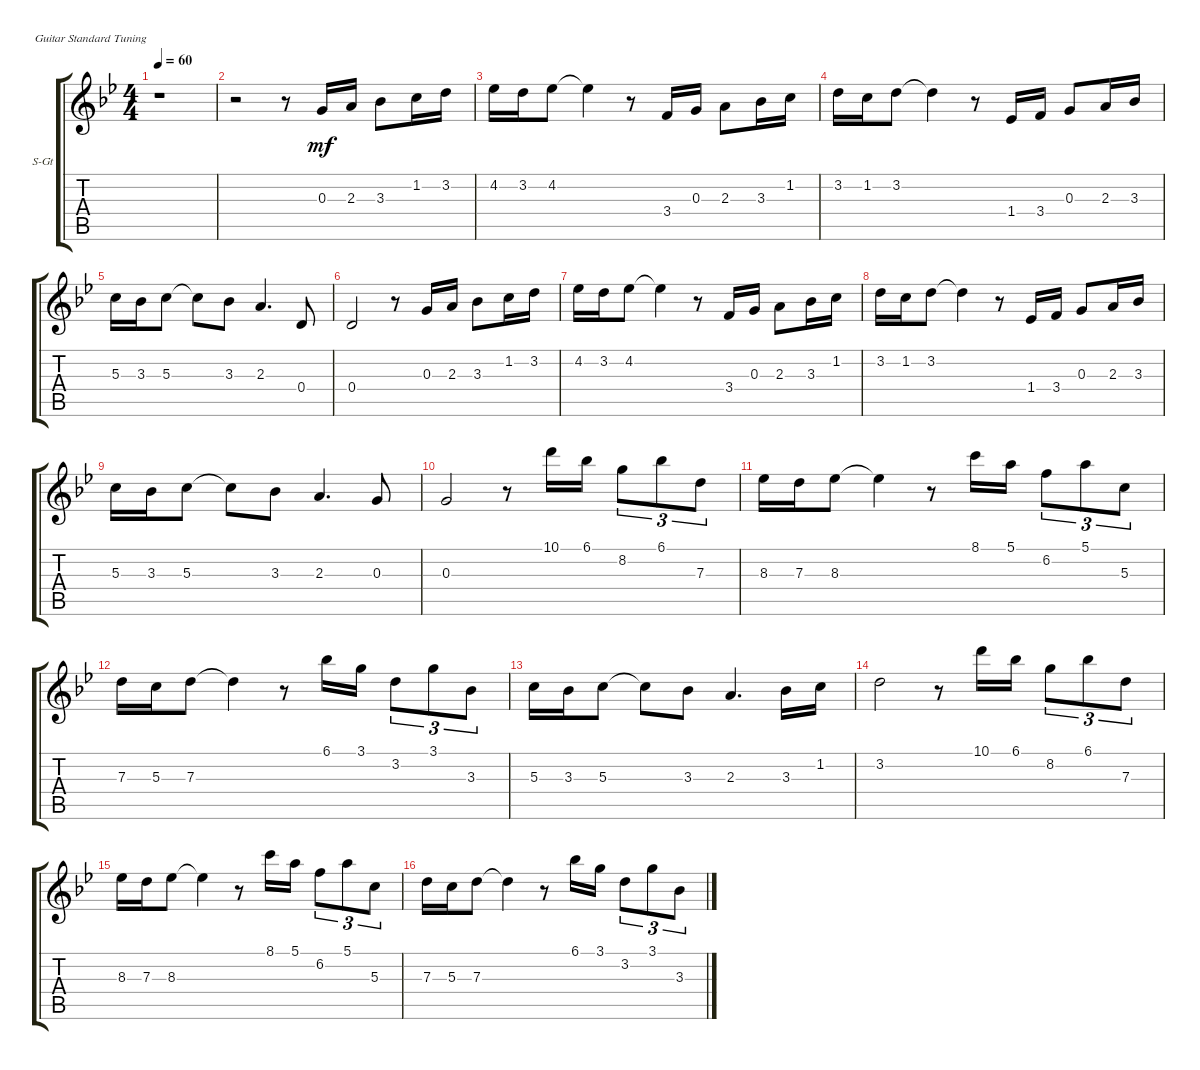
\defaultSystemsLayout 4
\bracketExtendMode groupsimilarinstruments
\firstSystemTrackNameOrientation horizontal
\otherSystemsTrackNameOrientation horizontal
\track ("Steel Guitar" "S-Gt") {instrument acousticguitarsteel}
\staff {score tabs}
\tuning (E4 B3 G3 D3 A2 E2)
\ts (4 4)
\tempo 60
\clef g2
\ks gminor
r.1{dy mf instrument acousticguitarsteel} |
r.2 r.8 0.3.16 2.3.16 3.3.8 1.2.16 3.2.16 |
4.2.16 3.2.16 4.2.8 4.2{t}.4 r.8 3.4.16 0.3.16 2.3.8 3.3.16 1.2.16 |
3.2.16 1.2.16 3.2.8 3.2{t}.4 r.8 1.4.16 3.4.16 0.3.8 2.3.16 3.3.16 |
5.3.16 3.3.16 5.3.8 5.3{t}.8 3.3.8 2.3.4{d} 0.4.8 |
0.4.2 r.8 0.3.16 2.3.16 3.3.8 1.2.16 3.2.16 |
4.2.16 3.2.16 4.2.8 4.2{t}.4 r.8 3.4.16 0.3.16 2.3.8 3.3.16 1.2.16 |
3.2.16 1.2.16 3.2.8 3.2{t}.4 r.8 1.4.16 3.4.16 0.3.8 2.3.16 3.3.16 |
5.3.16 3.3.16 5.3.8 5.3{t}.8 3.3.8 2.3.4{d} 0.3.8 |
0.3.2 r.8 10.1.16 6.1.16 8.2.8{tu (3 2)} 6.1.8{tu (3 2)} 7.3.8{tu (3 2)} |
8.3.16 7.3.16 8.3.8 8.3{t}.4 r.8 8.1.16 5.1.16 6.2.8{tu (3 2)} 5.1.8{tu (3 2)} 5.3.8{tu (3 2)} |
7.3.16 5.3.16 7.3.8 7.3{t}.4 r.8 6.1.16 3.1.16 3.2.8{tu (3 2)} 3.1.8{tu (3 2)} 3.3.8{tu (3 2)} |
5.3.16 3.3.16 5.3.8 5.3{t}.8 3.3.8 2.3.4{d} 3.3.16 1.2.16 |
3.2.2 r.8 10.1.16 6.1.16 8.2.8{tu (3 2)} 6.1.8{tu (3 2)} 7.3.8{tu (3 2)} |
8.3.16 7.3.16 8.3.8 8.3{t}.4 r.8 8.1.16 5.1.16 6.2.8{tu (3 2)} 5.1.8{tu (3 2)} 5.3.8{tu (3 2)} |
7.3.16 5.3.16 7.3.8 7.3{t}.4 r.8 6.1.16 3.1.16 3.2.8{tu (3 2)} 3.1.8{tu (3 2)} 3.3.8{tu (3 2)}
